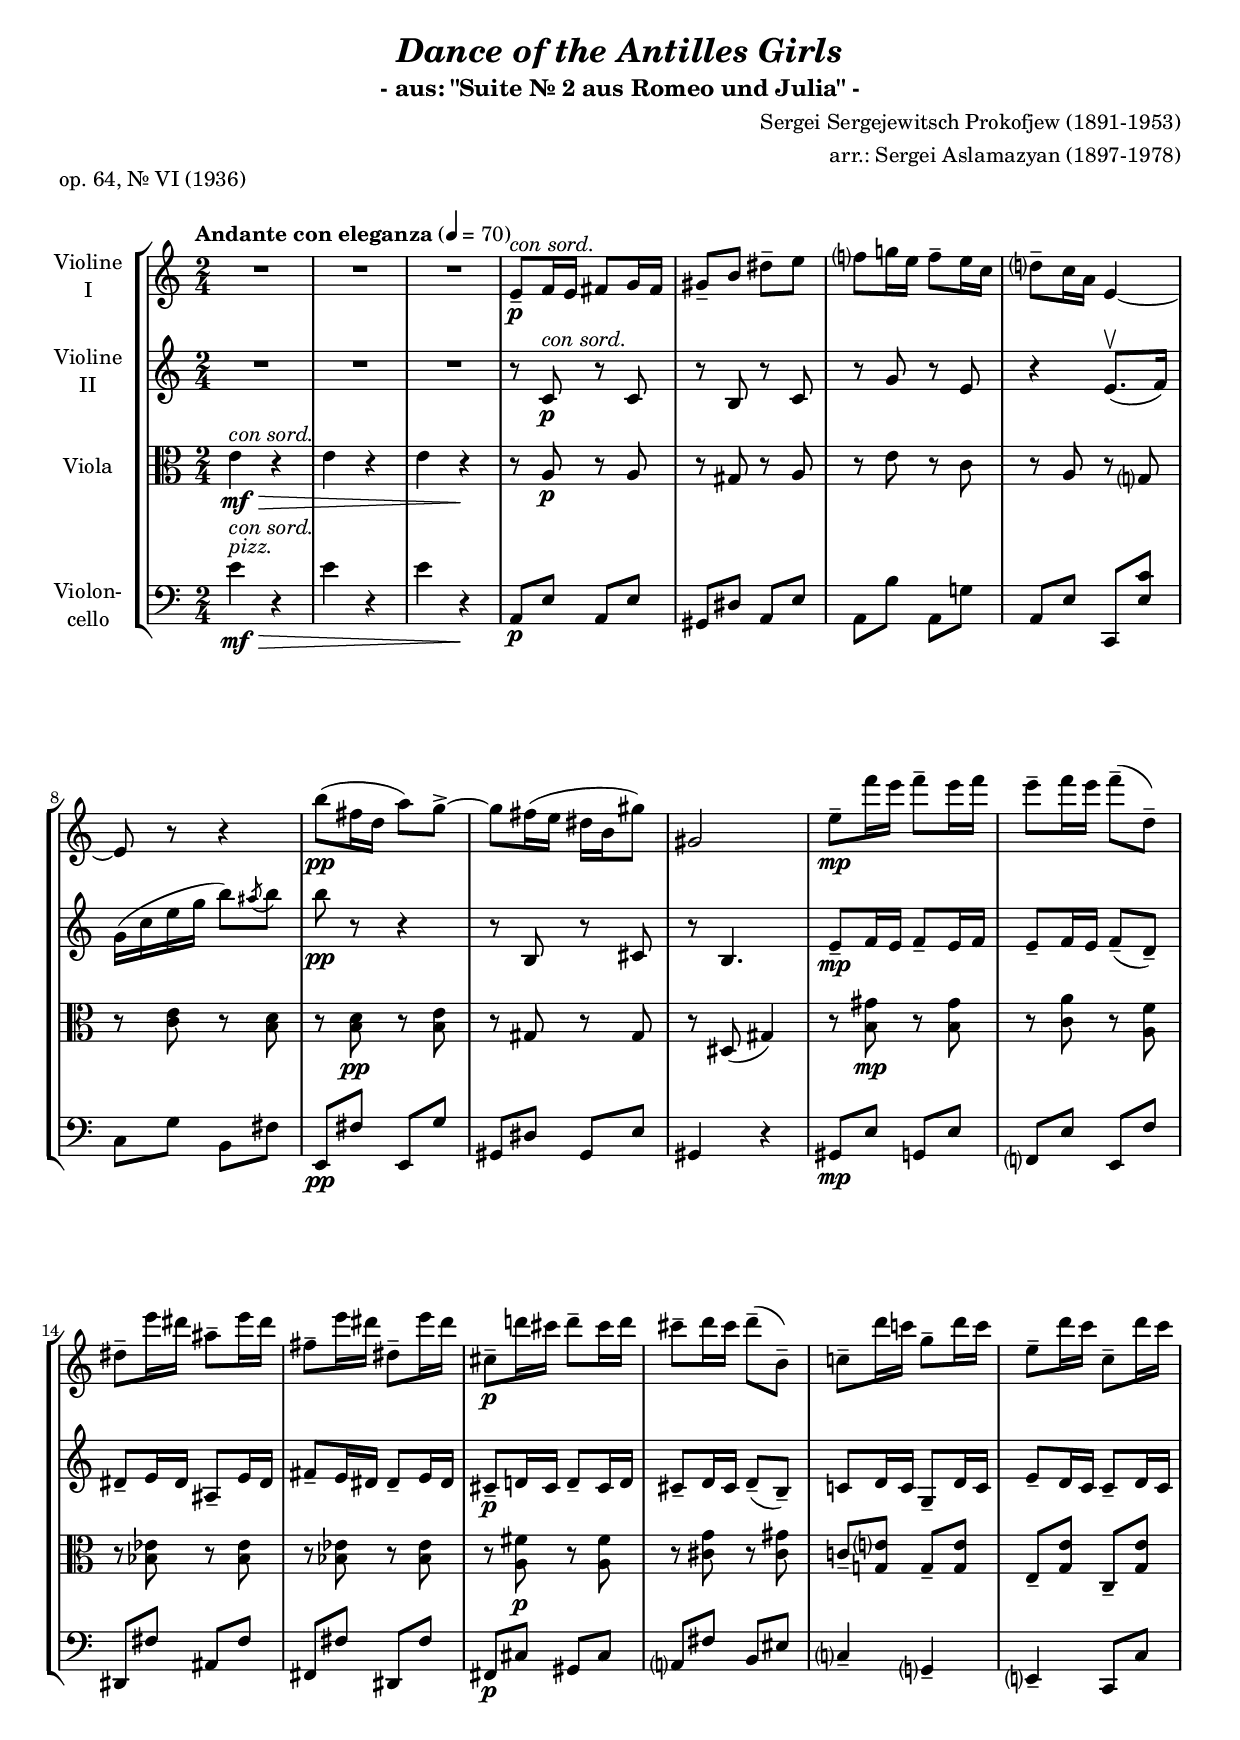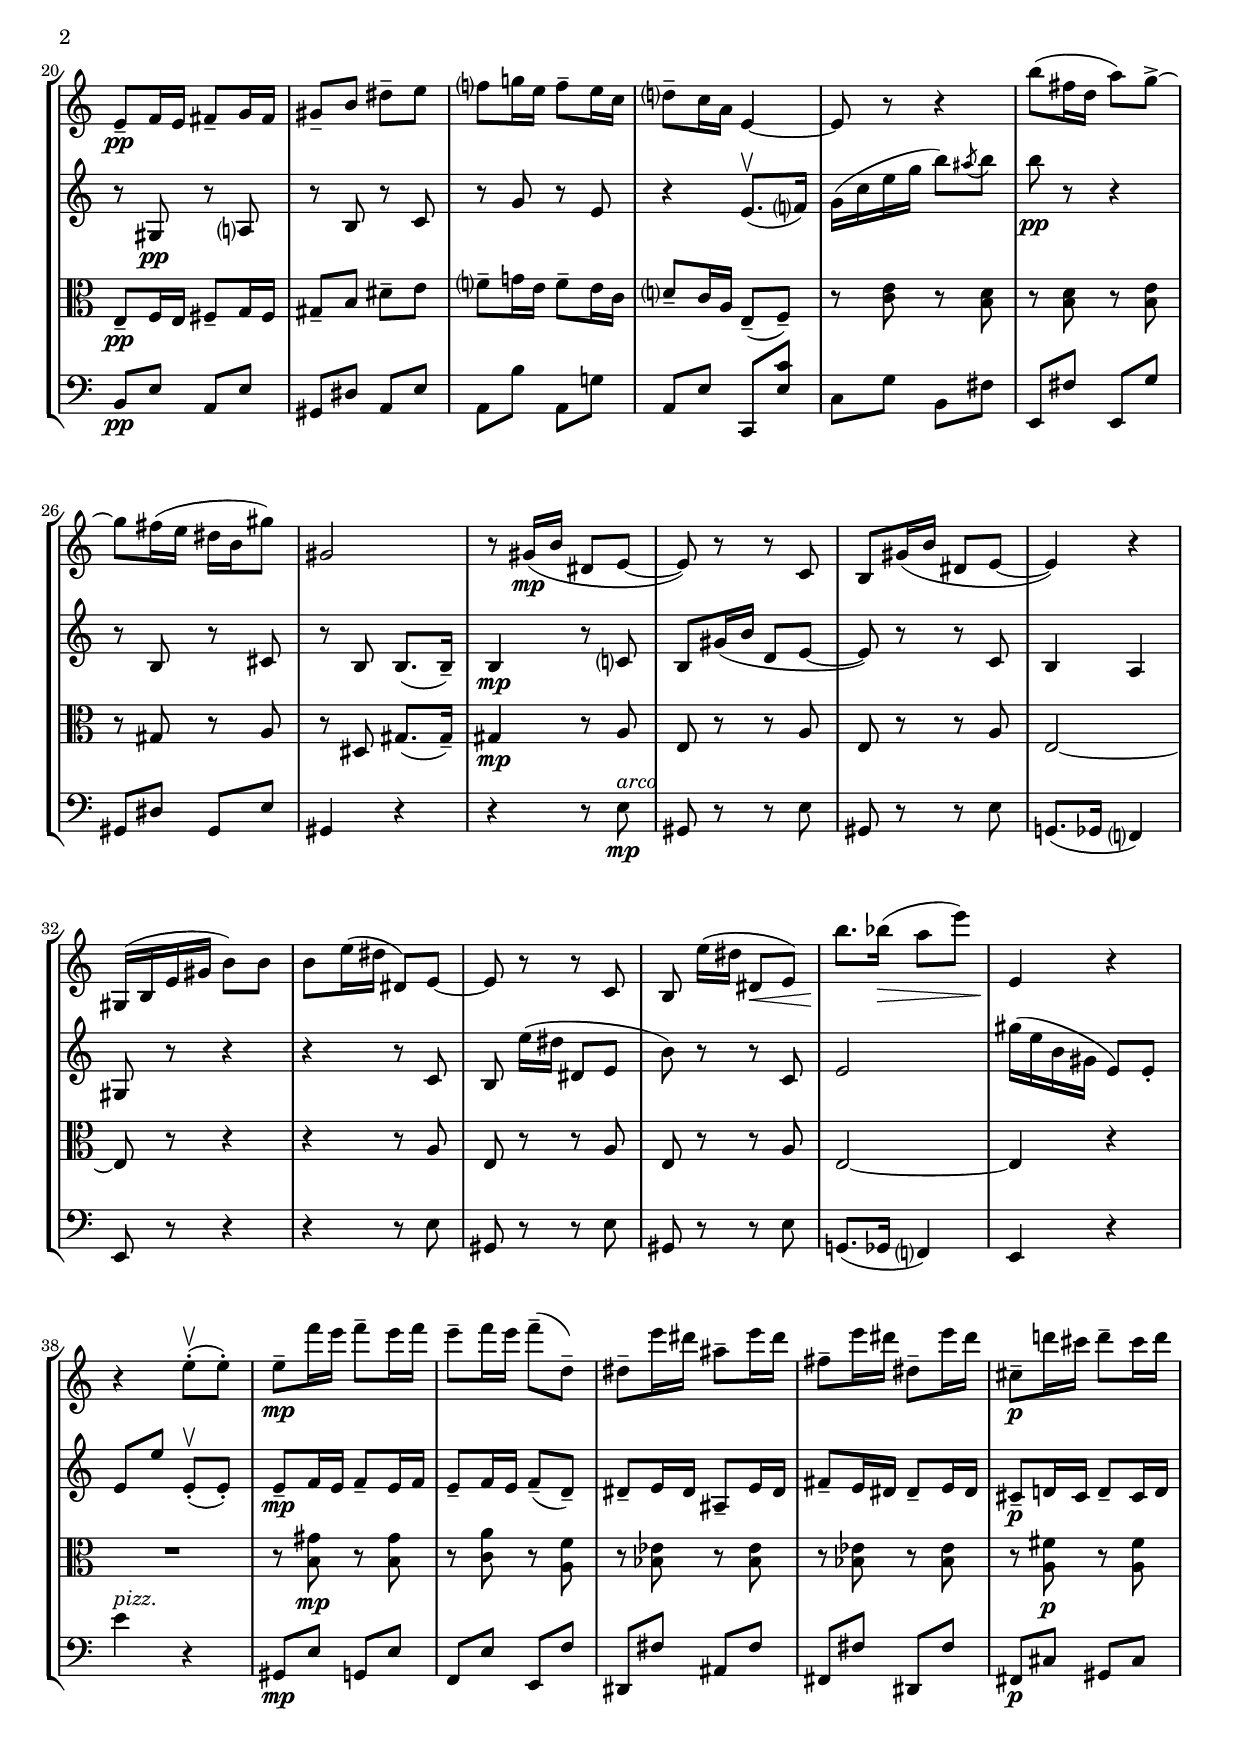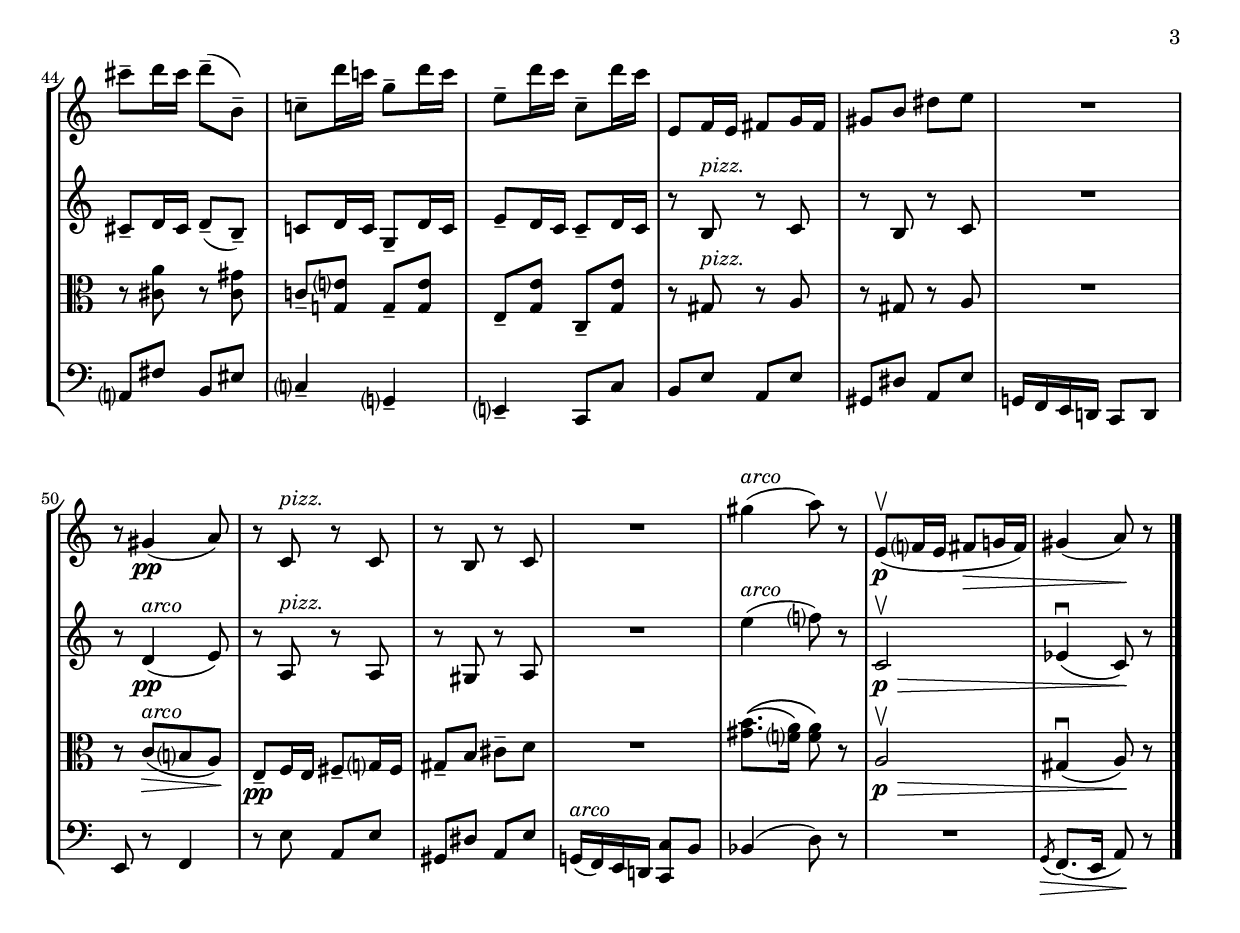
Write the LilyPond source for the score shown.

\version "2.14.2"
\include "deutsch.ly"

#(set-global-staff-size 18.275)

\header {
  title     = \markup \bold \italic "Dance of the Antilles Girls"
  subtitle  = "- aus: \"Suite Nr. 2 aus Romeo und Julia\" -"
  composer  = "Sergei Sergejewitsch Prokofjew (1891-1953)"
  arranger  = "arr.: Sergei Aslamazyan (1897-1978)"
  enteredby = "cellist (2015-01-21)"
  piece     = "op. 64, Nr. VI (1936)"
}

voiceconsts = {
  \key a \minor
  \time 2/4
  \tempo "Andante con eleganza" 4=70
  %\numericTimeSignature
  \compressFullBarRests
}

mihi = "clarinet"
mist = "string ensemble 1"
miba = "drawbar organ"
mikl = "acoustic grand"

arco = \markup \italic "arco"
coso = \markup \italic "con sord."
pizz = \markup \italic "pizz."

va = \relative c' {
  \voiceconsts

  R2*3
  e8--\p^\coso f16 e fis8 g16 fis
  gis8-- h dis-- e
  f? g!16 e f8-- e16 c
  d?8-- c16 a e4~
  e8 r r4
  h''8(\pp fis16 d a'8) g~->

  g fis16( e dis h gis'8)
  gis,2
  e'8--\mp f'16 e f8-- e16 f
  e8-- f16 e f8(-- d,)--
  dis-- e'16 dis ais8-- e'16 dis
  fis,8-- e'16 dis dis,8-- e'16 dis

  cis,8--\p d'!16 cis d8-- cis16 d
  cis8-- d16 cis d8(-- h,)--
  c!-- d'16 c! g8-- d'16 c
  e,8-- d'16 c c,8-- d'16 c
  e,,8--\pp f16 e fis8-- g16 fis
  gis8-- h dis-- e

  f? g!16 e f8-- e16 c
  d?8-- c16 a e4~
  e8 r r4
  h''8( fis16 d a'8) g~->
  g fis16( e dis h gis'8)
  gis,2
  r8 gis16(\mp h dis,8 e~

  e) r r c
  h gis'16( h dis,8 e~
  e4) r
  gis,16( h e gis h8) h
  h e16( dis dis,8) e~
  e r r c
  h e'16([ dis] dis,8\< e)

  h''8.\! b16(\> a8 e')
  e,,4\! r
  r e'8(-.\upbow e)-.
  e8--\mp f'16 e f8-- e16 f
  e8-- f16 e f8(-- d,)--
  dis-- e'16 dis ais8-- e'16 dis
  fis,8-- e'16 dis dis,8-- e'16 dis

  cis,8--\p d'!16 cis d8-- cis16 d
  cis8-- d16 cis d8(-- h,)--
  c!-- d'16 c! g8-- d'16 c
  e,8-- d'16 c c,8-- d'16 c
  e,,8 f16 e fis8 g16 fis
  gis8 h dis e

  R2
  r8 gis,4(\pp a8)
  r c,^\pizz r c
  r h r c
  R2
  gis''4(^\arco a8) r
  e,(\upbow\p f?16 e fis8\> g!16 fis)
  gis4( a8)\! r \bar "|."
}

vb = \relative c' {
  \voiceconsts

  R2*3
  r8 c\p^\coso r c
  r h r c
  r g' r e
  r4 e8.(\upbow f16)
  g( c e g h8) \acciaccatura ais h
  h\pp r r4

  r8 h,, r cis
  r h4.
  e8--\mp f16 e f8-- e16 f
  e8-- f16 e f8(-- d)--
  dis-- e16 dis ais8-- e'16 dis
  fis8-- e16 dis dis8-- e16 dis
  cis8--\p d!16 cis d8-- cis16 d

  cis8-- d16 cis d8(-- h)--
  c! d16 c g8-- d'16 c
  e8-- d16 c c8-- d16 c
  r8 gis\pp r a?
  r h r c
  r g' r e
  r4 e8.(\upbow f?16)

  g( c e g h8) \acciaccatura ais h
  h\pp r r4
  r8 h,, r cis
  r h h8.( h16)--
  h4\mp r8 c?
  h gis'16( h d,8 e~
  e) r r c

  h4 a
  gis8 r r4
  r r8 c
  h e'16([ dis] dis,8 e
  h') r r c,
  e2
  gis'16( e h gis e8) e-.
  e e' e,(-.\upbow e)-.
  
  e8--\mp f16 e f8-- e16 f
  e8-- f16 e f8(-- d)--
  dis-- e16 dis ais8-- e'16 dis
  fis8-- e16 dis dis8-- e16 dis
  cis8--\p d!16 cis d8-- cis16 d
  cis8-- d16 cis d8(-- h)--

  c! d16 c g8-- d'16 c
  e8-- d16 c c8-- d16 c
  r8 h^\pizz r c
  r h r c
  R2

  r8 d4(\pp^\arco e8)
  r a,^\pizz r a
  r gis r a
  R2
  e''4(^\arco f?8) r
  c,2\p\upbow\>
  es4(\downbow c8)\! r \bar "|."
}

vc = \relative c' {
  \voiceconsts
  \clef "alto"

  e4\mf\>^\coso r
  e r
  e r\!
  r8 a,\p r a
  r gis r a
  r e' r c
  r a r g?
  r <c e> r <h d>

  r <h d>\pp r <h e>
  r gis r gis
  r dis( gis4)
  r8 <h gis'>\mp r <h gis'>
  r <c a'> r <a f'>
  r <b es> r <b es>
  r <b es> r <b es>
  r <a fis'>\p r <a fis'>

  r <cis g'> r <cis gis'>
  c!-- <g! e'?> g-- <g e'>
  e-- <g e'> c,-- <g' e'>
  e--\pp f16 e fis8-- g16 fis
  gis8-- h dis-- e
  f?8-- g!16 e f8-- e16 c
  d?8-- c16 a e8(-- f)--

  r <c' e> r <h d>
  r <h d> r <h e>
  r gis r a
  r dis, gis8.( gis16)--
  gis4\mp r8 a
  e r r a
  e r r a
  e2~

  e8 r r4
  r r8 a
  e r r a
  e r r a
  e2~
  e4 r
  R2
  r8 <h' gis'>\mp r <h gis'>
  r <c a'> r <a f'>

  r <b es> r <b es>
  r <b es> r <b es>
  r <a fis'>\p r <a fis'>
  r <cis a'> r <cis gis'>
  c!-- <g! e'?> g-- <g e'>
  e-- <g e'> c,-- <g' e'>
  r gis^\pizz r a
  r gis r a

  R2
  r8 c[(\>^\arco h? a)]\!
  e--\pp f16 e fis8-- g?16 fis
  gis8-- h cis-- d
  R2
  <gis h>8.\(( <f? a>16) <f a>8\) r
  a,2\p\upbow\>
  gis4(\downbow a8)\! r \bar "|."
}

vd = \relative c' {
  \voiceconsts
  \clef "bass"

  e4\mf\>^\pizz^\coso r
  e r
  e r\!
  a,,8\p e' a, e'
  gis, dis' a e'
  a, h' a, g'!
  a, e' c, <e' c'>
  c g' h, fis'
  e,\pp fis' e, g'

  gis, dis' gis, e'
  gis,4 r
  gis8\mp e' g, e'
  f,? e' e, f'
  dis, fis' ais, fis'
  fis, fis' dis, fis'
  fis,\p cis' gis cis
  a? fis' h, eis

  c?4-- g?--
  e?-- c8 c'
  h\pp e a, e'
  gis, dis' a e'
  a, h' a, g'!
  a, e' c, <e' c'>
  c g' h, fis'
  e, fis' e, g'

  gis, dis' gis, e'
  gis,4 r
  r r8 e'\mp^\arco
  gis, r r e'
  gis, r r e'
  g,!8.( ges16 f?4)
  e8 r r4
  r r8 e'
  gis, r r e'

  gis, r r e'
  g,!8.( ges16 f?4)
  e4 r
  e''^\pizz r
  gis,,8\mp e' g, e'
  f, e' e, f'
  dis, fis' ais, fis'
  fis, fis' dis, fis'

  fis,\p cis' gis cis
  a? fis' h, eis
  c?4-- g?--
  e?-- c8 c'
  h e a, e'
  gis, dis' a e'
  g,!16 f e d! c8 d

  e r f4
  r8 e' a, e'
  gis, dis' a e'
  g,!16(^\arco f) e d! <c c'>8 h'
  b4( d8) r
  R2
  \acciaccatura g,8\> f8.( e16 a8)\! r \bar "|."
}


music = \new StaffGroup <<
      \new Staff {
        \set Staff.midiInstrument = \mist
        \set Staff.instrumentName = \markup \center-column { "Violine" "I" }
        \transpose a a { \va }
      }

      \new Staff {
        \set Staff.midiInstrument = \mist
        \set Staff.instrumentName = \markup \center-column { "Violine" "II" }
        \transpose a a { \vb }
      }

      \new Staff {
        \set Staff.midiInstrument = \mist
        \set Staff.instrumentName = \markup \center-column { "Viola" }
        \transpose a a { \vc }
      }

      \new Staff {
        \set Staff.midiInstrument = \miba
        \set Staff.instrumentName = \markup \center-column { "Violon-" "cello" }
        \transpose a a { \vd }
      }
>>

\book {
  \score {
   \music
    \layout {}
  }

  \score {
    \unfoldRepeats \music

    \midi {
      \context {
        \Score
      }
    }
  }
}
